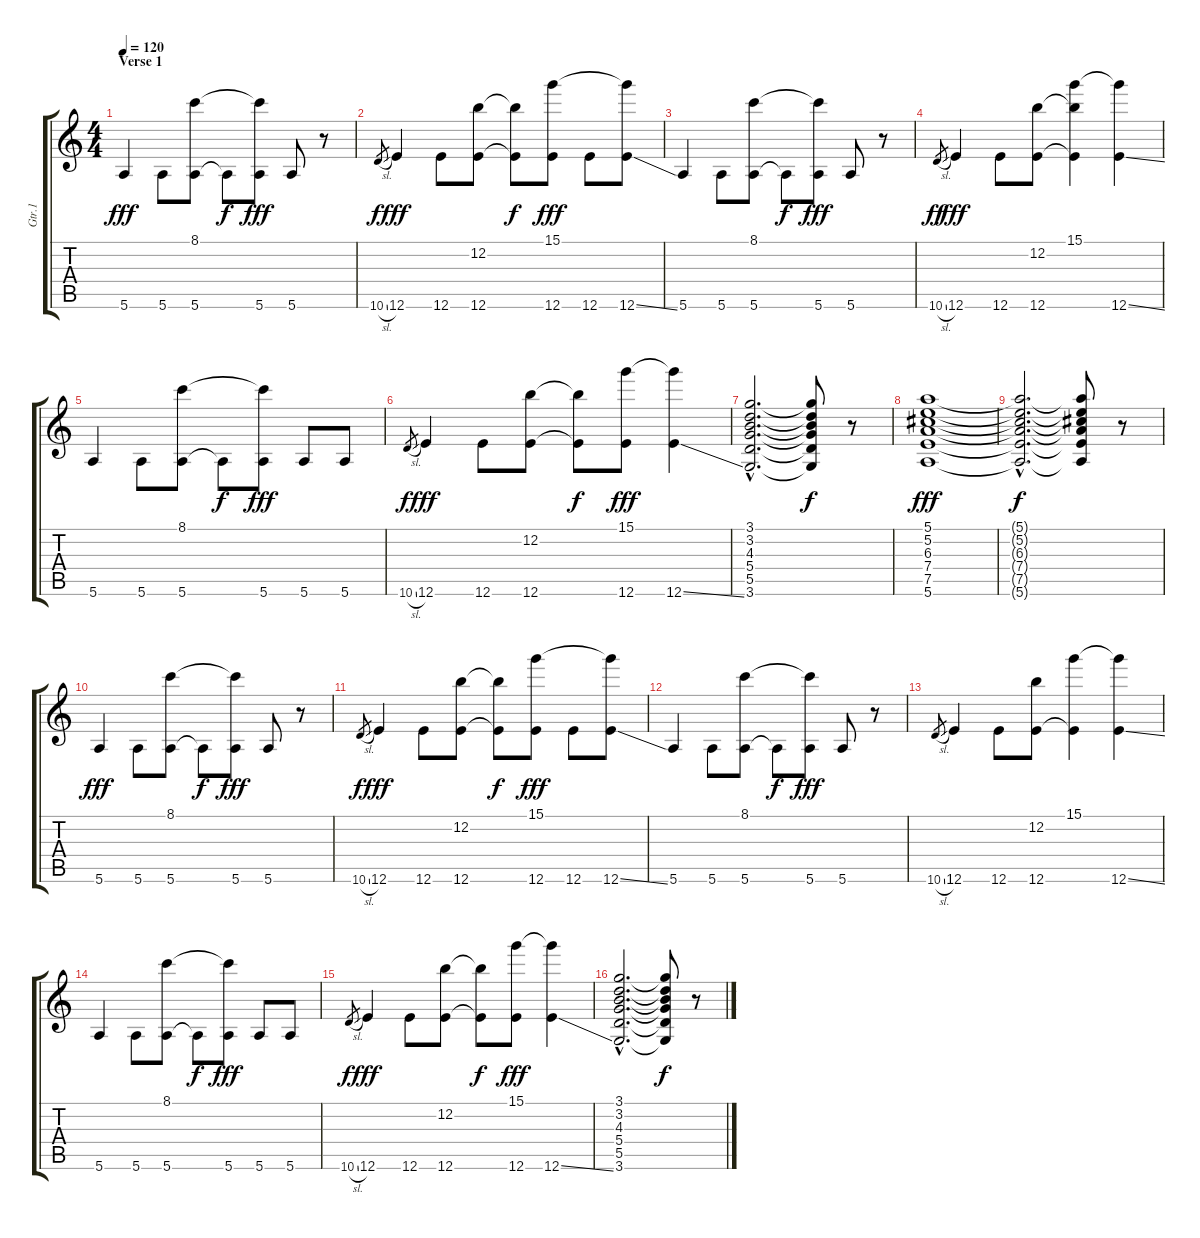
\track ("Gtr.1" "Gtr.1") {instrument electricguitarjazz}
\staff {score tabs}
\tuning (E4 B3 G3 D3 A2 E2) {hide}
\ts (4 4)
\section ("" "Verse 1")
\tempo 120
\clef g2
\ks c
5.6.4{dy fff} 5.6.8 (8.1 5.6).8 5.6{t}.8{dy f} (8.1{t} 5.6).8{dy fff} 5.6.8 r.8 |
10.6{sl}.8{gr dy f} 12.6.4{dy fff} 12.6.8 (12.2 12.6).8 (12.2{t} 12.6{t}).8{dy f} (15.1 12.6).8{dy fff} 12.6.8 (15.1{t} 12.6{ss}).8 |
5.6.4 5.6.8 (8.1 5.6).8 5.6{t}.8{dy f} (8.1{t} 5.6).8{dy fff} 5.6.8 r.8 |
10.6{sl}.8{gr dy ff} 12.6.4{dy fff} 12.6.8 (12.2 12.6).8 (15.1 12.2{t} 12.6{t}).4 (15.1{t} 12.6{ss}).4 |
5.6.4 5.6.8 (8.1 5.6).8 5.6{t}.8{dy f} (8.1{t} 5.6).8{dy fff} 5.6.8 5.6.8 |
10.6{sl}.8{gr dy f} 12.6.4{dy fff} 12.6.8 (12.2 12.6).8 (12.2{t} 12.6{t}).8{dy f} (15.1 12.6).8{dy fff} (15.1{t} 12.6{ss}).4 |
(3.1{hac} 3.2{hac} 4.3{hac} 5.4{hac} 5.5{hac} 3.6{hac}).2{d} (3.1{t} 3.2{t} 4.3{t} 5.4{t} 5.5{t} 3.6{t}).8{dy f} r.8 |
(5.1 5.2 6.3 7.4 7.5 5.6).1{dy fff} |
(5.1{hac t} 5.2{hac t} 6.3{hac t} 7.4{hac t} 7.5{hac t} 5.6{hac t}).2{d dy f} (5.1{t} 5.2{t} 6.3{t} 7.4{t} 7.5{t} 5.6{t}).8 r.8 |
5.6.4{dy fff} 5.6.8 (8.1 5.6).8 5.6{t}.8{dy f} (8.1{t} 5.6).8{dy fff} 5.6.8 r.8 |
10.6{sl}.8{gr dy f} 12.6.4{dy fff} 12.6.8 (12.2 12.6).8 (12.2{t} 12.6{t}).8{dy f} (15.1 12.6).8{dy fff} 12.6.8 (15.1{t} 12.6{ss}).8 |
5.6.4 5.6.8 (8.1 5.6).8 5.6{t}.8{dy f} (8.1{t} 5.6).8{dy fff} 5.6.8 r.8 |
10.6{sl}.8{gr} 12.6.4 12.6.8 (12.2 12.6).8 (15.1 12.6{t}).4 (15.1{t} 12.6{ss}).4 |
5.6.4 5.6.8 (8.1 5.6).8 5.6{t}.8{dy f} (8.1{t} 5.6).8{dy fff} 5.6.8 5.6.8 |
10.6{sl}.8{gr dy f} 12.6.4{dy fff} 12.6.8 (12.2 12.6).8 (12.2{t} 12.6{t}).8{dy f} (15.1 12.6).8{dy fff} (15.1{t} 12.6{ss}).4 |
(3.1{hac} 3.2{hac} 4.3{hac} 5.4{hac} 5.5{hac} 3.6{hac}).2{d} (3.1{t} 3.2{t} 4.3{t} 5.4{t} 5.5{t} 3.6{t}).8{dy f} r.8
